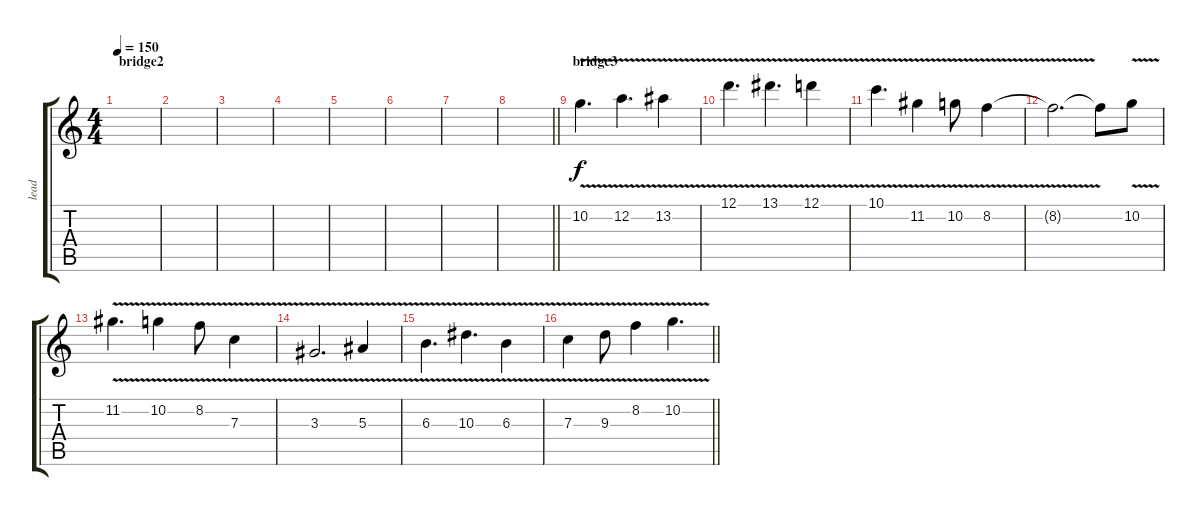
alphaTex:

\track ("lead" "lead") {instrument overdrivenguitar}
\staff {score tabs}
\tuning (D4 A3 F3 C3 G2 D2) {hide}
\ts (4 4)
\section ("" "bridge2")
\tempo 150
\clef g2
\ks c
|
|
|
|
|
|
|
\barLineRight lightlight
|
\section ("" "bridge3")
10.2{v}.4{d} 12.2{v}.4{d} 13.2{v}.4 |
12.1{v}.4{d} 13.1{v}.4{d} 12.1{v}.4 |
10.1{v}.4{d} 11.2{v}.4 10.2{v}.8 8.2{v}.4 |
8.2{t}.2{d} 8.2{t}.8 10.2{v}.8 |
11.2{v}.4{d} 10.2{v}.4 8.2{v}.8 7.3{v}.4 |
3.3{v}.2{d} 5.3{v}.4 |
6.3{v}.4{d} 10.3{v}.4{d} 6.3{v}.4 |
\barLineRight lightlight
7.3{v}.4 9.3{v}.8 8.2{v}.4 10.2{v}.4{d}
